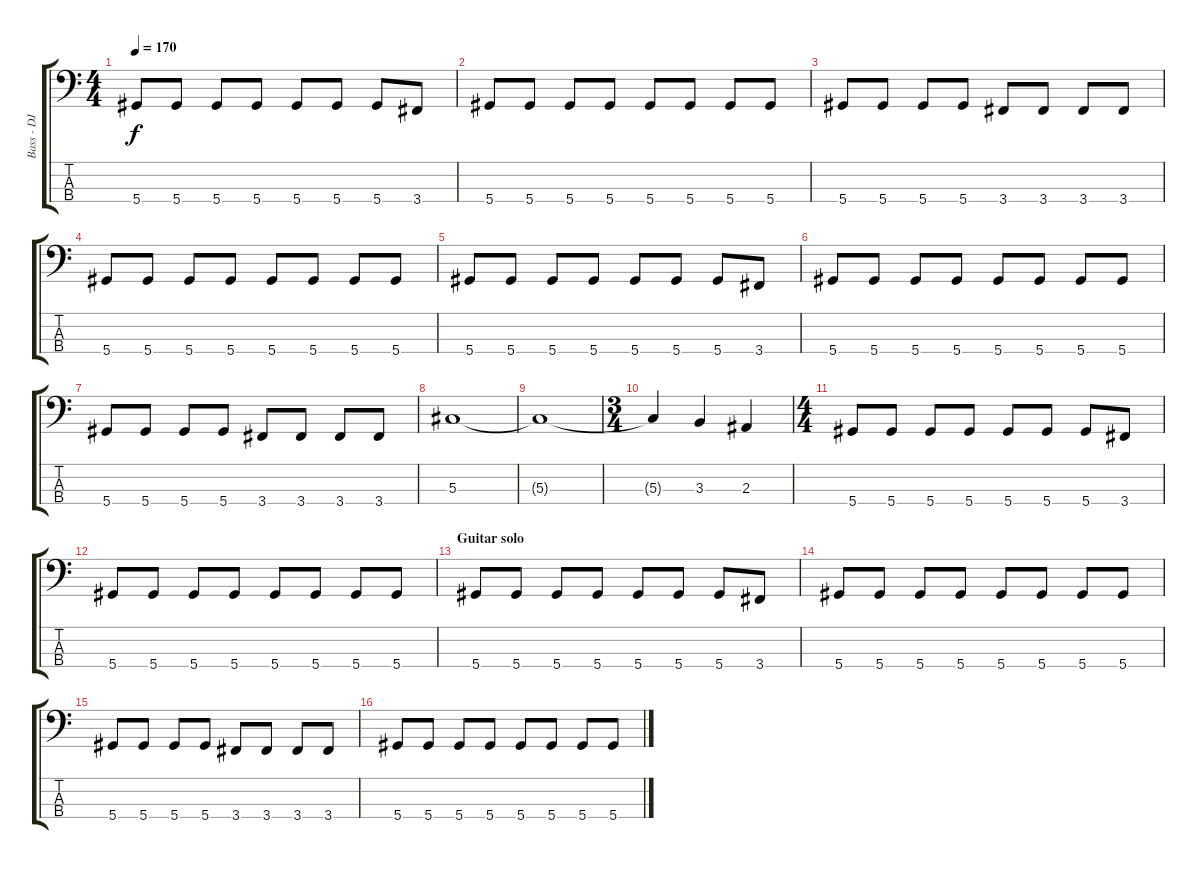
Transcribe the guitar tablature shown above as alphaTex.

\track ("Bass - DJ" "Bass - DJ") {instrument electricbassfinger}
\staff {score tabs}
\tuning (Gb2 Db2 Ab1 Eb1) {hide}
\ts (4 4)
\tempo 170
\clef f4
\ks c
5.4.8{dy f} 5.4.8 5.4.8 5.4.8 5.4.8 5.4.8 5.4.8 3.4.8 |
5.4.8 5.4.8 5.4.8 5.4.8 5.4.8 5.4.8 5.4.8 5.4.8 |
5.4.8 5.4.8 5.4.8 5.4.8 3.4.8 3.4.8 3.4.8 3.4.8 |
5.4.8 5.4.8 5.4.8 5.4.8 5.4.8 5.4.8 5.4.8 5.4.8 |
5.4.8 5.4.8 5.4.8 5.4.8 5.4.8 5.4.8 5.4.8 3.4.8 |
5.4.8 5.4.8 5.4.8 5.4.8 5.4.8 5.4.8 5.4.8 5.4.8 |
5.4.8 5.4.8 5.4.8 5.4.8 3.4.8 3.4.8 3.4.8 3.4.8 |
5.3.1 |
5.3{t}.1 |
\ts (3 4)
5.3{t}.4 3.3.4 2.3.4 |
\ts (4 4)
5.4.8 5.4.8 5.4.8 5.4.8 5.4.8 5.4.8 5.4.8 3.4.8 |
5.4.8 5.4.8 5.4.8 5.4.8 5.4.8 5.4.8 5.4.8 5.4.8 |
\section ("" "Guitar solo")
5.4.8 5.4.8 5.4.8 5.4.8 5.4.8 5.4.8 5.4.8 3.4.8 |
5.4.8 5.4.8 5.4.8 5.4.8 5.4.8 5.4.8 5.4.8 5.4.8 |
5.4.8 5.4.8 5.4.8 5.4.8 3.4.8 3.4.8 3.4.8 3.4.8 |
5.4.8 5.4.8 5.4.8 5.4.8 5.4.8 5.4.8 5.4.8 5.4.8
